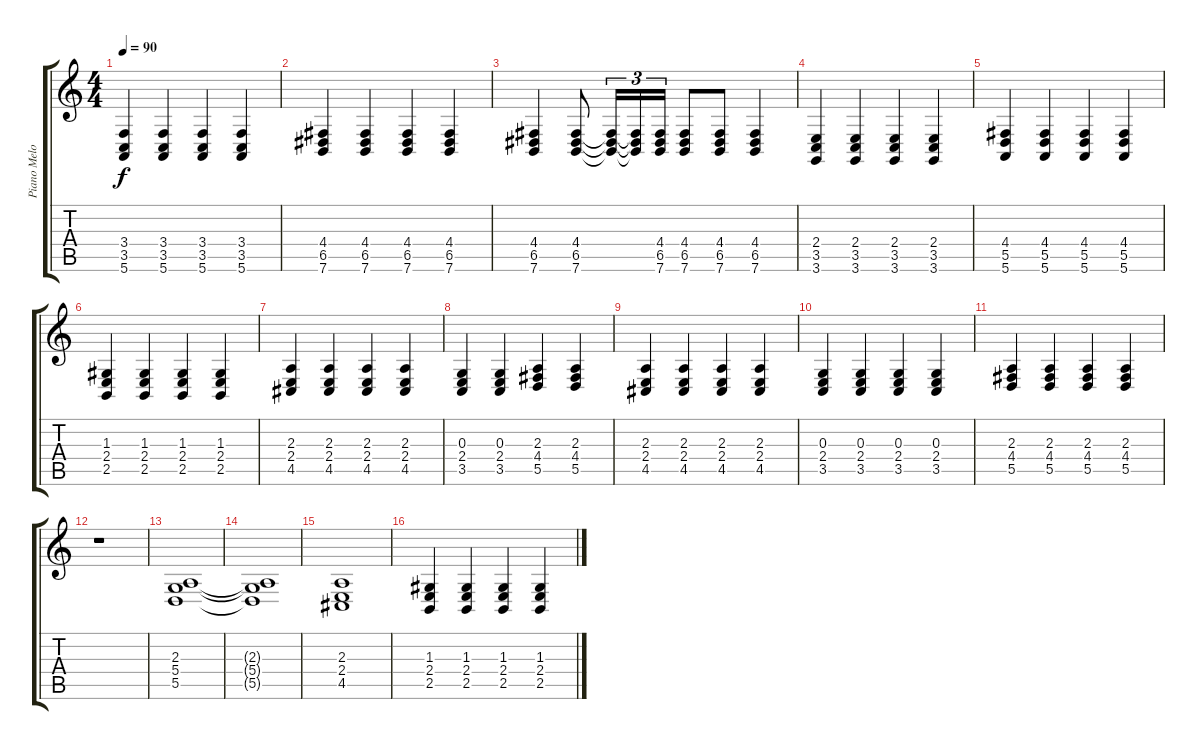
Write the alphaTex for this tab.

\track ("Piano Melody" "Piano Melo") {instrument electricgrandpiano}
\staff {score tabs}
\tuning (E4 B3 G3 D3 A2 E2) {hide}
\ts (4 4)
\tempo 90
\clef g2
\ks c
(3.4 3.5 5.6).4{dy f} (3.4 3.5 5.6).4 (3.4 3.5 5.6).4 (3.4 3.5 5.6).4 |
(4.4 6.5 7.6).4 (4.4 6.5 7.6).4 (4.4 6.5 7.6).4 (4.4 6.5 7.6).4 |
(4.4 6.5 7.6).4 (4.4 6.5 7.6).8 (4.4{t} 6.5{t} 7.6{t}).16{tu (3 2)} (4.4{t} 6.5{t} 7.6{t}).16{tu (3 2)} (4.4 6.5 7.6).16{tu (3 2)} (4.4 6.5 7.6).8 (4.4 6.5 7.6).8 (4.4 6.5 7.6).4 |
(2.4 3.5 3.6).4 (2.4 3.5 3.6).4 (2.4 3.5 3.6).4 (2.4 3.5 3.6).4 |
(4.4 5.5 5.6).4 (4.4 5.5 5.6).4 (4.4 5.5 5.6).4 (4.4 5.5 5.6).4 |
(1.3 2.4 2.5).4 (1.3 2.4 2.5).4 (1.3 2.4 2.5).4 (1.3 2.4 2.5).4 |
(2.3 2.4 4.5).4 (2.3 2.4 4.5).4 (2.3 2.4 4.5).4 (2.3 2.4 4.5).4 |
(0.3 2.4 3.5).4 (0.3 2.4 3.5).4 (2.3 4.4 5.5).4 (2.3 4.4 5.5).4 |
(2.3 2.4 4.5).4 (2.3 2.4 4.5).4 (2.3 2.4 4.5).4 (2.3 2.4 4.5).4 |
(0.3 2.4 3.5).4 (0.3 2.4 3.5).4 (0.3 2.4 3.5).4 (0.3 2.4 3.5).4 |
(2.3 4.4 5.5).4 (2.3 4.4 5.5).4 (2.3 4.4 5.5).4 (2.3 4.4 5.5).4 |
r.1 |
(2.3 5.4 5.5).1 |
(2.3{t} 5.4{t} 5.5{t}).1 |
(2.3 2.4 4.5).1 |
(1.3 2.4 2.5).4 (1.3 2.4 2.5).4 (1.3 2.4 2.5).4 (1.3 2.4 2.5).4
